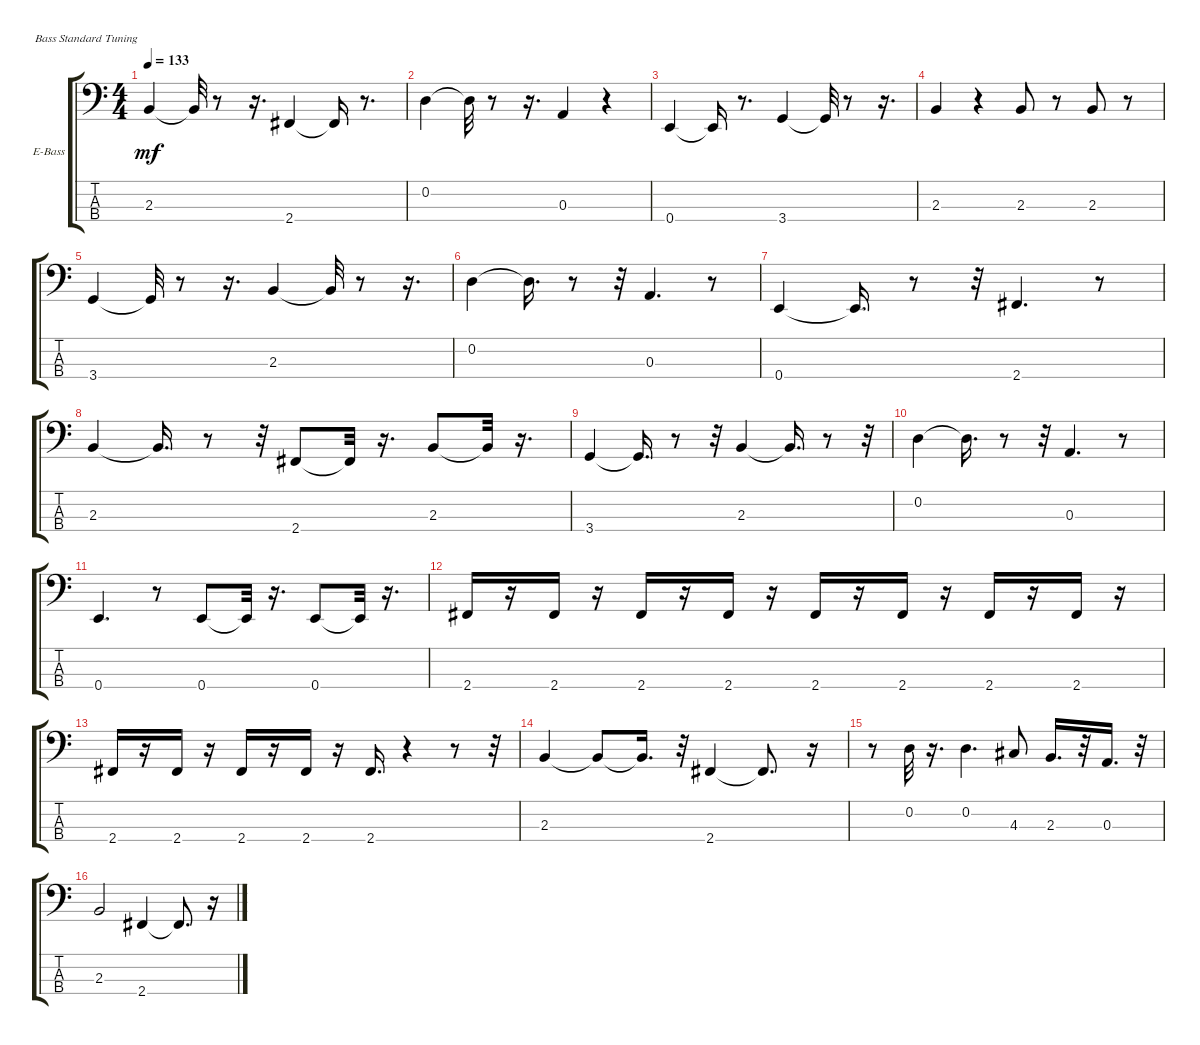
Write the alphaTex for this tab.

\defaultSystemsLayout 4
\bracketExtendMode groupsimilarinstruments
\firstSystemTrackNameOrientation horizontal
\otherSystemsTrackNameOrientation horizontal
\track ("Electric Bass" "E-Bass") {instrument electricbassfinger}
\staff {score tabs}
\tuning (G2 D2 A1 E1)
\ts (4 4)
\tempo 133
\clef f4
\ks c
2.3.4{dy mf} 2.3{t}.32 r.8 r.16{d} 2.4.4 2.4{t}.16 r.8{d} |
0.2.4 0.2{t}.32 r.8 r.16{d} 0.3.4 r.4 |
0.4.4 0.4{t}.16 r.8{d} 3.4.4 3.4{t}.32 r.8 r.16{d} |
2.3.4 r.4 2.3.8 r.8 2.3.8 r.8 |
3.4.4 3.4{t}.32 r.8 r.16{d} 2.3.4 2.3{t}.32 r.8 r.16{d} |
0.2.4 0.2{t}.16{d} r.8 r.32 0.3.4{d} r.8 |
0.4.4 0.4{t}.16{d} r.8 r.32 2.4.4{d} r.8 |
2.3.4 2.3{t}.16{d} r.8 r.32 2.4.8 2.4{t}.32 r.16{d} 2.3.8 2.3{t}.32 r.16{d} |
3.4.4 3.4{t}.16{d} r.8 r.32 2.3.4 2.3{t}.16{d} r.8 r.32 |
0.2.4 0.2{t}.16{d} r.8 r.32 0.3.4{d} r.8 |
0.4.4{d} r.8 0.4.8 0.4{t}.32 r.16{d} 0.4.8 0.4{t}.32 r.16{d} |
2.4.16 r.16 2.4.16 r.16 2.4.16 r.16 2.4.16 r.16 2.4.16 r.16 2.4.16 r.16 2.4.16 r.16 2.4.16 r.16 |
2.4.16 r.16 2.4.16 r.16 2.4.16 r.16 2.4.16 r.16 2.4.16{d} r.4 r.8 r.32 |
2.3.4 2.3{t}.8 2.3{t}.16{d} r.32 2.4.4 2.4{t}.8{d} r.16 |
r.8 0.2.32 r.16{d} 0.2.4{d} 4.3.8 2.3.16{d} r.32 0.3.16{d} r.32 |
2.3.2 2.4.4 2.4{t}.8{d} r.16
